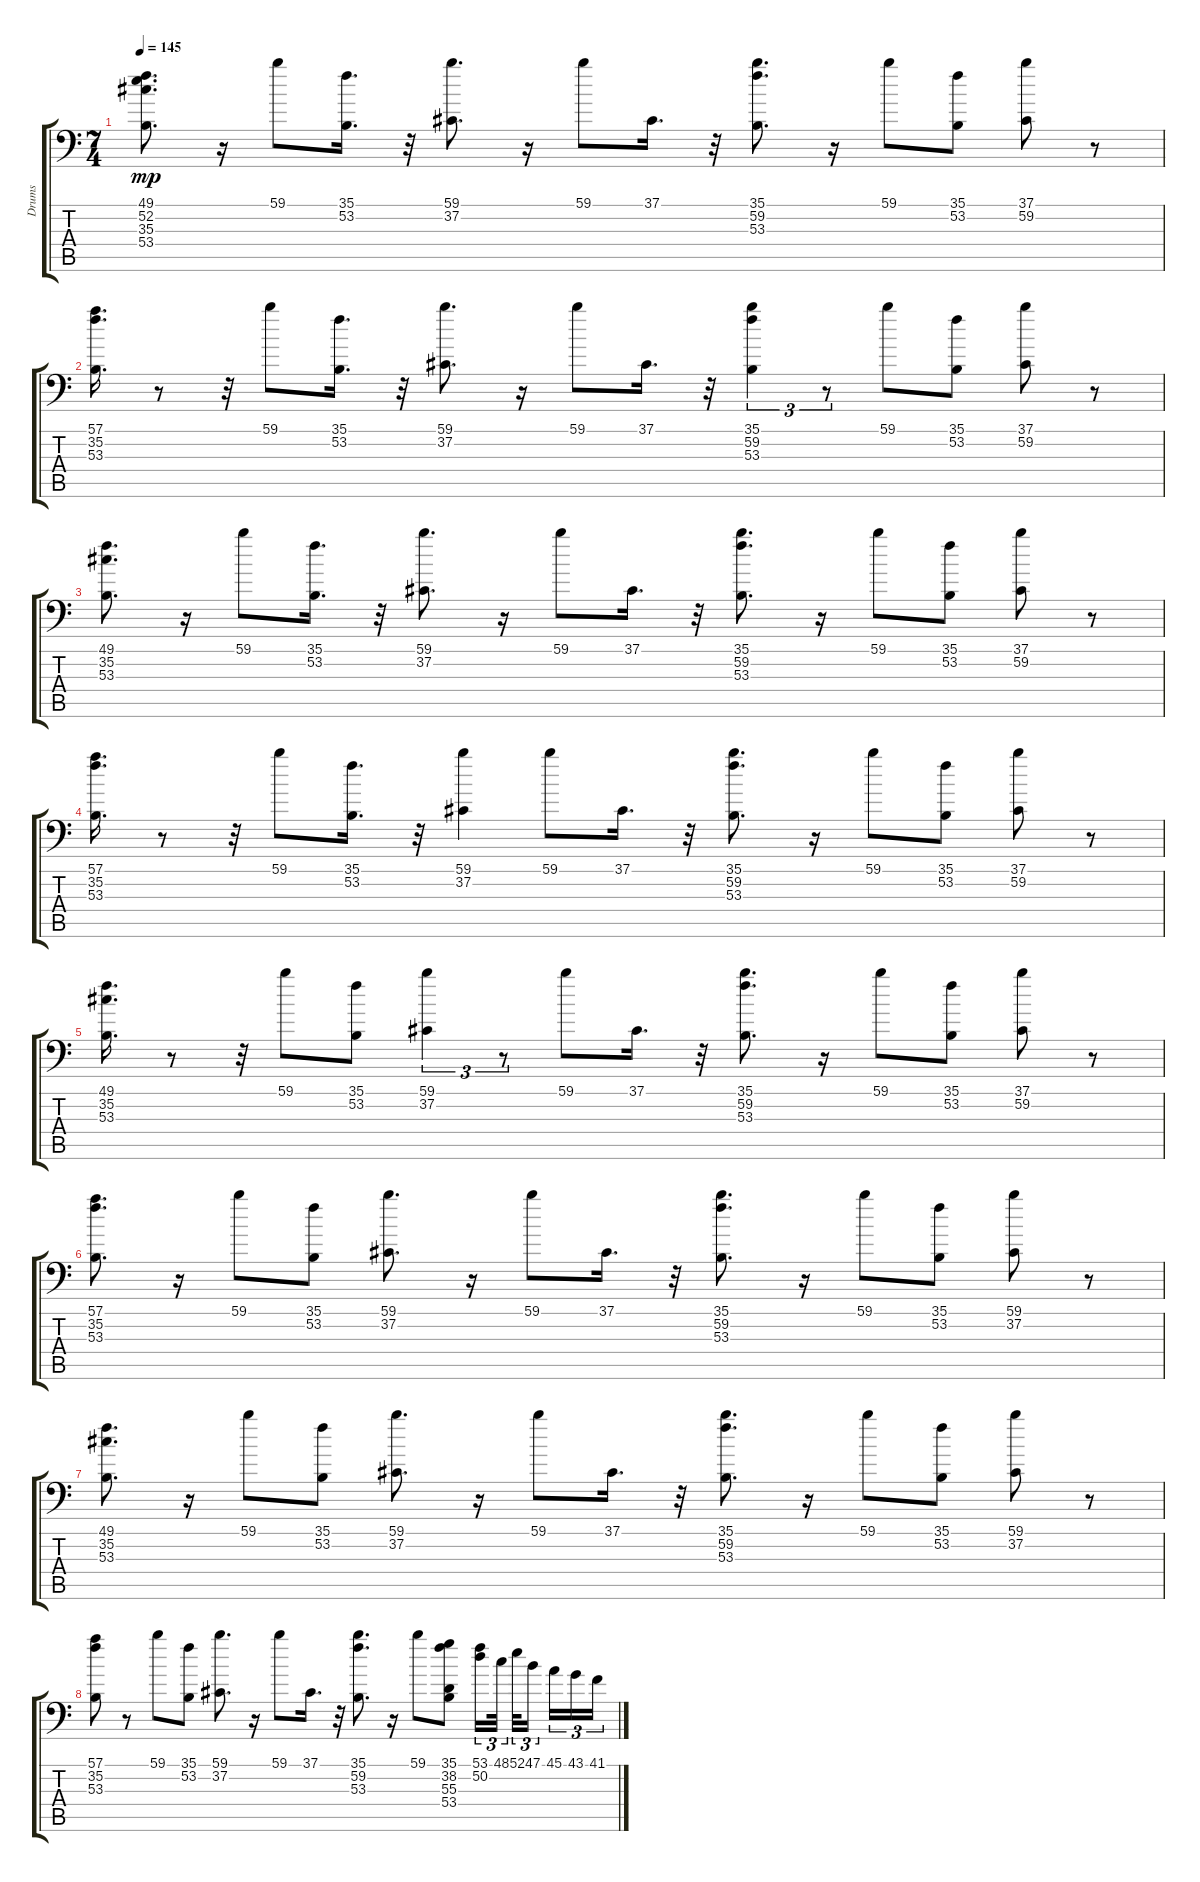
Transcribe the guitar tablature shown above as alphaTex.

\track ("Drums" "Drums") {instrument acousticgrandpiano}
\staff {score tabs}
\tuning (C-1 C-1 C-1 C-1 C-1 C-1) {hide}
\ts (7 4)
\tempo 145
\clef f4
\ks c
(49.1 52.2 35.3 53.4).8{d dy mp} r.16 59.1.8 (35.1 53.2).16{d} r.32 (59.1 37.2).8{d} r.16 59.1.8 37.1.16{d} r.32 (35.1 59.2 53.3).8{d} r.16 59.1.8 (35.1 53.2).8 (37.1 59.2).8 r.8 |
(57.1 35.2 53.3).16{d} r.8 r.32 59.1.8 (35.1 53.2).16{d} r.32 (59.1 37.2).8{d} r.16 59.1.8 37.1.16{d} r.32 (35.1 59.2 53.3).4{tu (3 2)} r.8{tu (3 2)} 59.1.8 (35.1 53.2).8 (37.1 59.2).8 r.8 |
(49.1 35.2 53.3).8{d} r.16 59.1.8 (35.1 53.2).16{d} r.32 (59.1 37.2).8{d} r.16 59.1.8 37.1.16{d} r.32 (35.1 59.2 53.3).8{d} r.16 59.1.8 (35.1 53.2).8 (37.1 59.2).8 r.8 |
(57.1 35.2 53.3).16{d} r.8 r.32 59.1.8 (35.1 53.2).16{d} r.32 (59.1 37.2).4 59.1.8 37.1.16{d} r.32 (35.1 59.2 53.3).8{d} r.16 59.1.8 (35.1 53.2).8 (37.1 59.2).8 r.8 |
(49.1 35.2 53.3).16{d} r.8 r.32 59.1.8 (35.1 53.2).8 (59.1 37.2).4{tu (3 2)} r.8{tu (3 2)} 59.1.8 37.1.16{d} r.32 (35.1 59.2 53.3).8{d} r.16 59.1.8 (35.1 53.2).8 (37.1 59.2).8 r.8 |
(57.1 35.2 53.3).8{d} r.16 59.1.8 (35.1 53.2).8 (59.1 37.2).8{d} r.16 59.1.8 37.1.16{d} r.32 (35.1 59.2 53.3).8{d} r.16 59.1.8 (35.1 53.2).8 (59.1 37.2).8 r.8 |
(49.1 35.2 53.3).8{d} r.16 59.1.8 (35.1 53.2).8 (59.1 37.2).8{d} r.16 59.1.8 37.1.16{d} r.32 (35.1 59.2 53.3).8{d} r.16 59.1.8 (35.1 53.2).8 (59.1 37.2).8 r.8 |
(57.1 35.2 53.3).8 r.8 59.1.8 (35.1 53.2).8 (59.1 37.2).8{d} r.16 59.1.8 37.1.16{d} r.32 (35.1 59.2 53.3).8{d} r.16 59.1.8 (35.1 38.2 55.3 53.4).8 (53.1 50.2).16{tu (3 2)} 48.1.32{tu (3 2)} 52.1.32{tu (3 2)} 47.1.16{tu (3 2)} 45.1.16{tu (3 2)} 43.1.16{tu (3 2)} 41.1.16{tu (3 2)}
